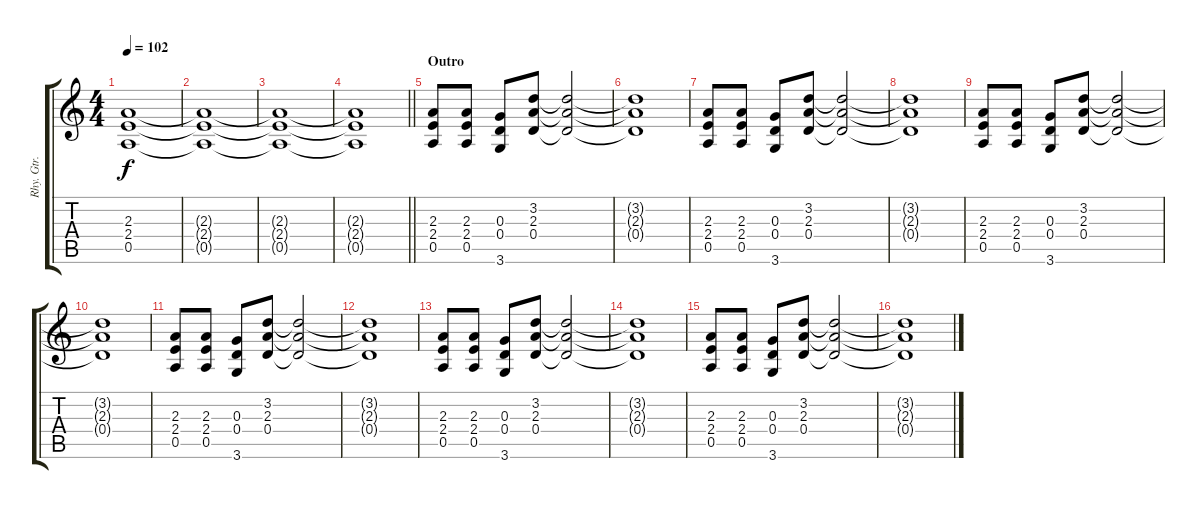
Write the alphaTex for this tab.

\track ("Rhy. Gtr. 2" "Rhy. Gtr. ") {instrument overdrivenguitar}
\staff {score tabs}
\tuning (E4 B3 G3 D3 A2 E2) {hide}
\ts (4 4)
\section ("" "")
\tempo 102
\clef g2
\ks c
(2.3 2.4 0.5).1{dy f} |
(2.3{t} 2.4{t} 0.5{t}).1 |
(2.3{t} 2.4{t} 0.5{t}).1 |
\barLineRight lightlight
(2.3{t} 2.4{t} 0.5{t}).1 |
\section ("" "Outro")
(2.3 2.4 0.5).8 (2.3 2.4 0.5).8 (0.3 0.4 3.6).8 (3.2 2.3 0.4).8 (3.2{t} 2.3{t} 0.4{t}).2 |
(3.2{t} 2.3{t} 0.4{t}).1 |
(2.3 2.4 0.5).8 (2.3 2.4 0.5).8 (0.3 0.4 3.6).8 (3.2 2.3 0.4).8 (3.2{t} 2.3{t} 0.4{t}).2 |
(3.2{t} 2.3{t} 0.4{t}).1 |
(2.3 2.4 0.5).8 (2.3 2.4 0.5).8 (0.3 0.4 3.6).8 (3.2 2.3 0.4).8 (3.2{t} 2.3{t} 0.4{t}).2 |
(3.2{t} 2.3{t} 0.4{t}).1 |
(2.3 2.4 0.5).8 (2.3 2.4 0.5).8 (0.3 0.4 3.6).8 (3.2 2.3 0.4).8 (3.2{t} 2.3{t} 0.4{t}).2 |
(3.2{t} 2.3{t} 0.4{t}).1 |
(2.3 2.4 0.5).8 (2.3 2.4 0.5).8 (0.3 0.4 3.6).8 (3.2 2.3 0.4).8 (3.2{t} 2.3{t} 0.4{t}).2 |
(3.2{t} 2.3{t} 0.4{t}).1 |
(2.3 2.4 0.5).8 (2.3 2.4 0.5).8 (0.3 0.4 3.6).8 (3.2 2.3 0.4).8 (3.2{t} 2.3{t} 0.4{t}).2 |
(3.2{t} 2.3{t} 0.4{t}).1
